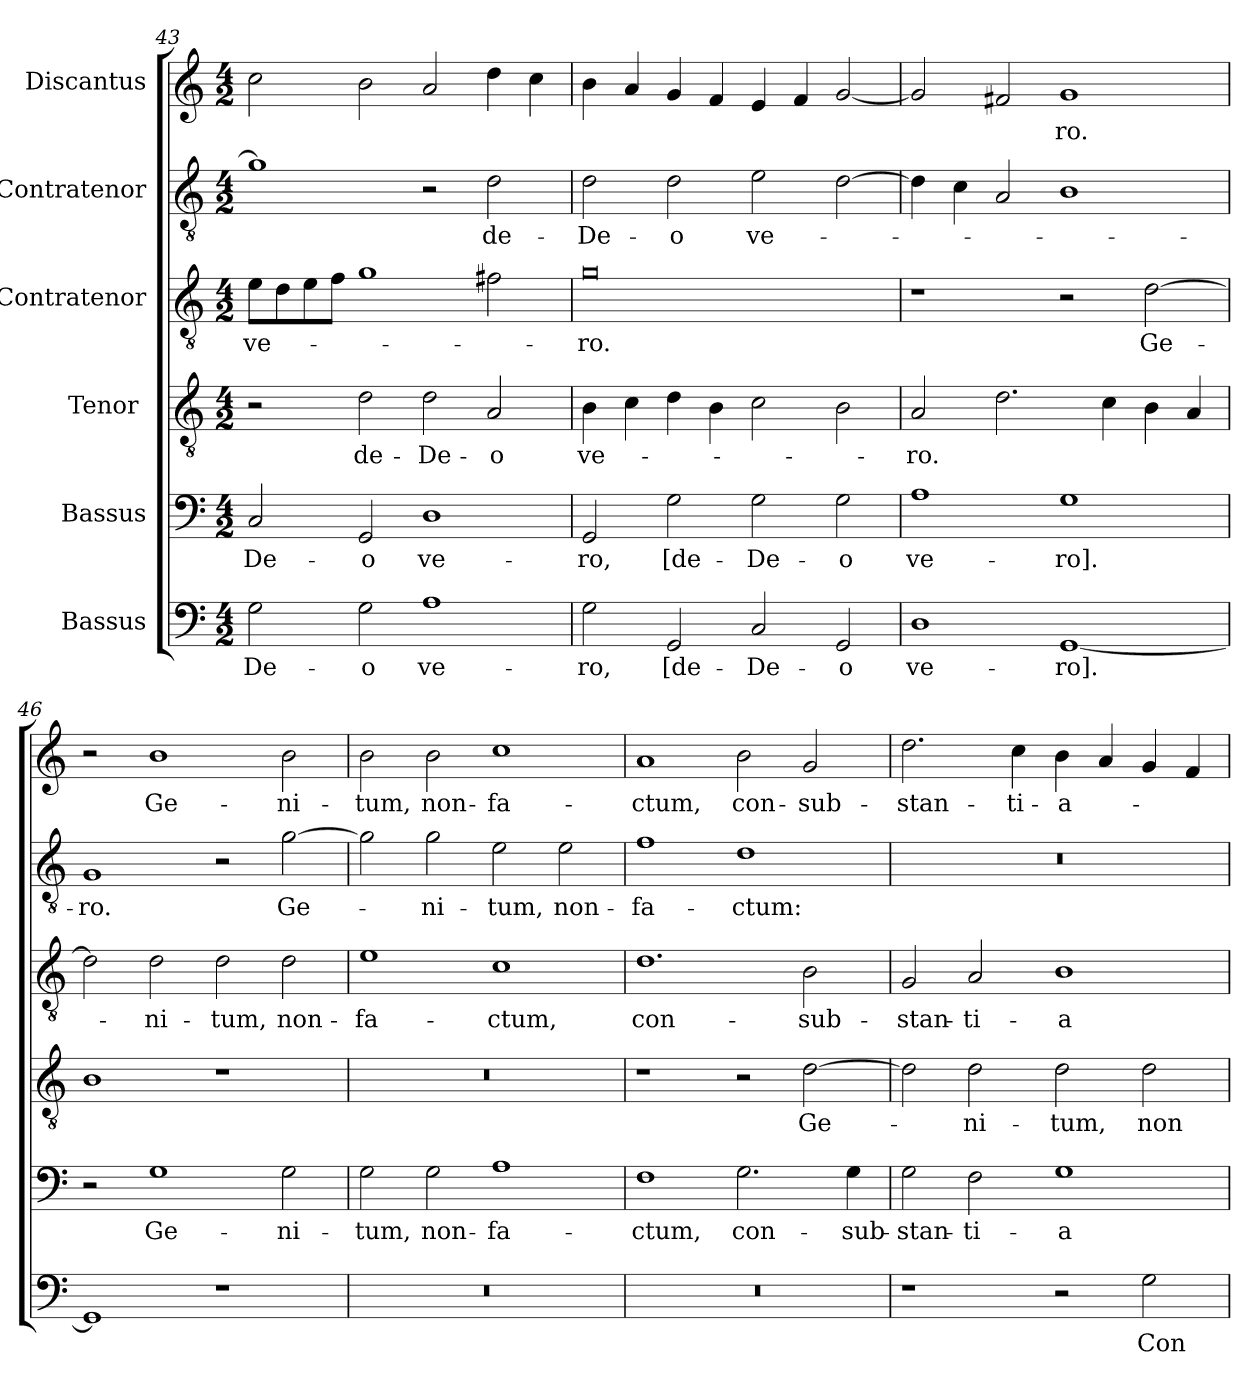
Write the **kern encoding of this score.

**kern	**text	**kern	**text	**kern	**text	**kern	**text	**kern	**text	**kern	**text
*part6	*part6	*part5	*part5	*part4	*part4	*part3	*part3	*part2	*part2	*part1	*part1
*staff6	*staff6	*staff5	*staff5	*staff4	*staff4	*staff3	*staff3	*staff2	*staff2	*staff1	*staff1
*I"Bassus	*	*I"Bassus	*	*I"Tenor 	*	*I"Contratenor	*	*I"Contratenor	*	*I"Discantus	*
*clefF4	*	*clefF4	*	*clefGv2	*	*clefGv2	*	*clefGv2	*	*clefG2	*
*k[]	*	*k[]	*	*k[]	*	*k[]	*	*k[]	*	*k[]	*
*M4/2	*	*M4/2	*	*M4/2	*	*M4/2	*	*M4/2	*	*M4/2	*
=43	=43	=43	=43	=43	=43	=43	=43	=43	=43	=43	=43
2G\	De-	2C/	De-	2r	.	8e\L	ve-	1g\]	.	2cc\	.
.	.	.	.	.	.	8d\	.	.	.	.	.
.	.	.	.	.	.	8e\	.	.	.	.	.
.	.	.	.	.	.	8f\J	.	.	.	.	.
2G\	-o	2GG/	-o	2d\	de-	1g\	.	.	.	2b\	.
1A\	ve-	1D\	ve-	2d\	De-	.	.	2r	.	2a/	.
.	.	.	.	2A/	-o	2f#X\	.	2d\	de-	4dd\	.
.	.	.	.	.	.	.	.	.	.	4cc\	.
=44	=44	=44	=44	=44	=44	=44	=44	=44	=44	=44	=44
2G\	-ro,	2GG/	-ro,	4B\	ve-	0g\	-ro.	2d\	De-	4b\	.
.	.	.	.	4c\	.	.	.	.	.	4a/	.
2GG/	[de-	2G\	[de-	4d\	.	.	.	2d\	-o	4g/	.
.	.	.	.	4B\	.	.	.	.	.	4f/	.
2C/	De-	2G\	De-	2c\	.	.	.	2e\	ve-	4e/	.
.	.	.	.	.	.	.	.	.	.	4f/	.
2GG/	-o	2G\	-o	2B\	.	.	.	[2d\	.	[2g/	.
=45	=45	=45	=45	=45	=45	=45	=45	=45	=45	=45	=45
1D\	ve-	1A\	ve-	2A/	-ro.	1r	.	4d\]	.	2g/]	.
.	.	.	.	.	.	.	.	4c\	.	.	.
.	.	.	.	2.d\	.	.	.	2A/	.	2f#X/	.
[1GG/	-ro].	1G\	-ro].	.	.	2r	.	1B\	.	1g/	-ro.
.	.	.	.	4c\	.	.	.	.	.	.	.
.	.	.	.	4B\	.	[2d\	Ge-	.	.	.	.
.	.	.	.	4A/	.	.	.	.	.	.	.
=46	=46	=46	=46	=46	=46	=46	=46	=46	=46	=46	=46
1GG/]	.	2r	.	1B\	.	2d\]	.	1G/	-ro.	2r	.
.	.	1G\	Ge-	.	.	2d\	-ni-	.	.	1b\	Ge-
1r	.	.	.	1r	.	2d\	-tum,	2r	.	.	.
.	.	2G\	-ni-	.	.	2d\	non-	[2g\	Ge-	2b\	-ni-
=47	=47	=47	=47	=47	=47	=47	=47	=47	=47	=47	=47
0r	.	2G\	-tum,	0r	.	1e\	fa-	2g\]	.	2b\	-tum,
.	.	2G\	non-	.	.	.	.	2g\	-ni-	2b\	non-
.	.	1A\	fa-	.	.	1c\	-ctum,	2e\	-tum,	1cc\	fa-
.	.	.	.	.	.	.	.	2e\	non-	.	.
=48	=48	=48	=48	=48	=48	=48	=48	=48	=48	=48	=48
0r	.	1F\	-ctum,	1r	.	1.d\	con-	1f\	fa-	1a/	-ctum,
.	.	2.G\	con-	2r	.	.	.	1d\	-ctum:	2b\	con-
.	.	.	.	[2d\	Ge-	2B\	-sub-	.	.	2g/	-sub-
.	.	4G\	-sub-	.	.	.	.	.	.	.	.
=49	=49	=49	=49	=49	=49	=49	=49	=49	=49	=49	=49
1r	.	2G\	-stan-	2d\]	.	2G/	-stan-	0r	.	2.dd\	-stan-
.	.	2F\	-ti-	2d\	-ni-	2A/	-ti-	.	.	.	.
.	.	.	.	.	.	.	.	.	.	4cc\	-ti-
2r	.	1G\	-a-	2d\	-tum,	1B\	-a-	.	.	4b\	-a-
.	.	.	.	.	.	.	.	.	.	4a/	.
2G\	Con-	.	.	2d\	non-	.	.	.	.	4g/	.
.	.	.	.	.	.	.	.	.	.	4f/	.
=	=	=	=	=	=	=	=	=	=	=	=
*-	*-	*-	*-	*-	*-	*-	*-	*-	*-	*-	*-
